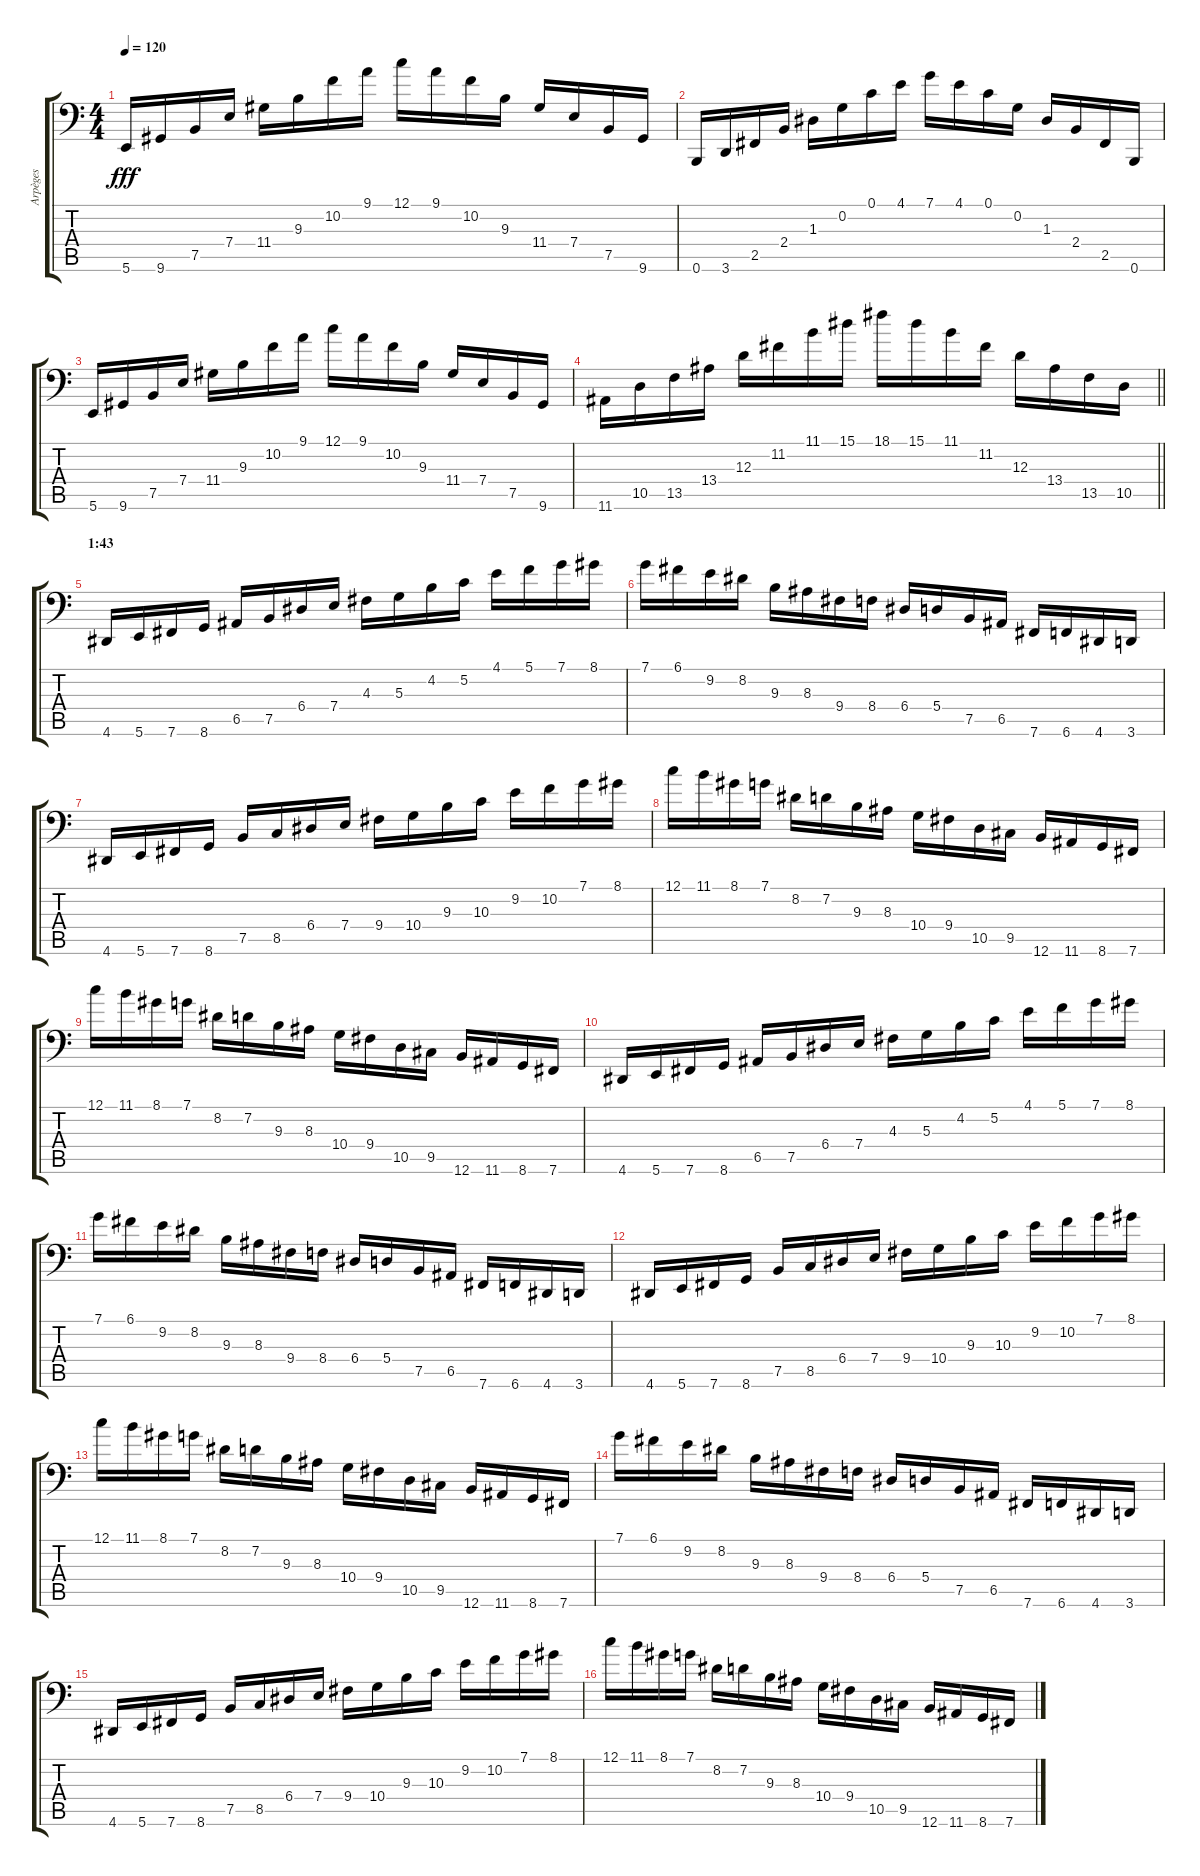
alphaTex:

\track ("Arpèges " "Arpèges ") {instrument synthbass1}
\staff {score tabs}
\tuning (C3 G2 D2 A1 E1 B0) {hide}
\ts (4 4)
\tempo 120
\clef f4
\ks c
5.6.16{dy fff} 9.6.16 7.5.16 7.4.16 11.4.16 9.3.16 10.2.16 9.1.16 12.1.16 9.1.16 10.2.16 9.3.16 11.4.16 7.4.16 7.5.16 9.6.16 |
0.6.16 3.6.16 2.5.16 2.4.16 1.3.16 0.2.16 0.1.16 4.1.16 7.1.16 4.1.16 0.1.16 0.2.16 1.3.16 2.4.16 2.5.16 0.6.16 |
5.6.16 9.6.16 7.5.16 7.4.16 11.4.16 9.3.16 10.2.16 9.1.16 12.1.16 9.1.16 10.2.16 9.3.16 11.4.16 7.4.16 7.5.16 9.6.16 |
\barLineRight lightlight
11.6.16 10.5.16 13.5.16 13.4.16 12.3.16 11.2.16 11.1.16 15.1.16 18.1.16 15.1.16 11.1.16 11.2.16 12.3.16 13.4.16 13.5.16 10.5.16 |
\section ("" "1:43")
4.6.16 5.6.16 7.6.16 8.6.16 6.5.16 7.5.16 6.4.16 7.4.16 4.3.16 5.3.16 4.2.16 5.2.16 4.1.16 5.1.16 7.1.16 8.1.16 |
7.1.16 6.1.16 9.2.16 8.2.16 9.3.16 8.3.16 9.4.16 8.4.16 6.4.16 5.4.16 7.5.16 6.5.16 7.6.16 6.6.16 4.6.16 3.6.16 |
4.6.16 5.6.16 7.6.16 8.6.16 7.5.16 8.5.16 6.4.16 7.4.16 9.4.16 10.4.16 9.3.16 10.3.16 9.2.16 10.2.16 7.1.16 8.1.16 |
12.1.16 11.1.16 8.1.16 7.1.16 8.2.16 7.2.16 9.3.16 8.3.16 10.4.16 9.4.16 10.5.16 9.5.16 12.6.16 11.6.16 8.6.16 7.6.16 |
12.1.16 11.1.16 8.1.16 7.1.16 8.2.16 7.2.16 9.3.16 8.3.16 10.4.16 9.4.16 10.5.16 9.5.16 12.6.16 11.6.16 8.6.16 7.6.16 |
4.6.16 5.6.16 7.6.16 8.6.16 6.5.16 7.5.16 6.4.16 7.4.16 4.3.16 5.3.16 4.2.16 5.2.16 4.1.16 5.1.16 7.1.16 8.1.16 |
7.1.16 6.1.16 9.2.16 8.2.16 9.3.16 8.3.16 9.4.16 8.4.16 6.4.16 5.4.16 7.5.16 6.5.16 7.6.16 6.6.16 4.6.16 3.6.16 |
4.6.16 5.6.16 7.6.16 8.6.16 7.5.16 8.5.16 6.4.16 7.4.16 9.4.16 10.4.16 9.3.16 10.3.16 9.2.16 10.2.16 7.1.16 8.1.16 |
12.1.16 11.1.16 8.1.16 7.1.16 8.2.16 7.2.16 9.3.16 8.3.16 10.4.16 9.4.16 10.5.16 9.5.16 12.6.16 11.6.16 8.6.16 7.6.16 |
7.1.16 6.1.16 9.2.16 8.2.16 9.3.16 8.3.16 9.4.16 8.4.16 6.4.16 5.4.16 7.5.16 6.5.16 7.6.16 6.6.16 4.6.16 3.6.16 |
4.6.16 5.6.16 7.6.16 8.6.16 7.5.16 8.5.16 6.4.16 7.4.16 9.4.16 10.4.16 9.3.16 10.3.16 9.2.16 10.2.16 7.1.16 8.1.16 |
12.1.16 11.1.16 8.1.16 7.1.16 8.2.16 7.2.16 9.3.16 8.3.16 10.4.16 9.4.16 10.5.16 9.5.16 12.6.16 11.6.16 8.6.16 7.6.16
